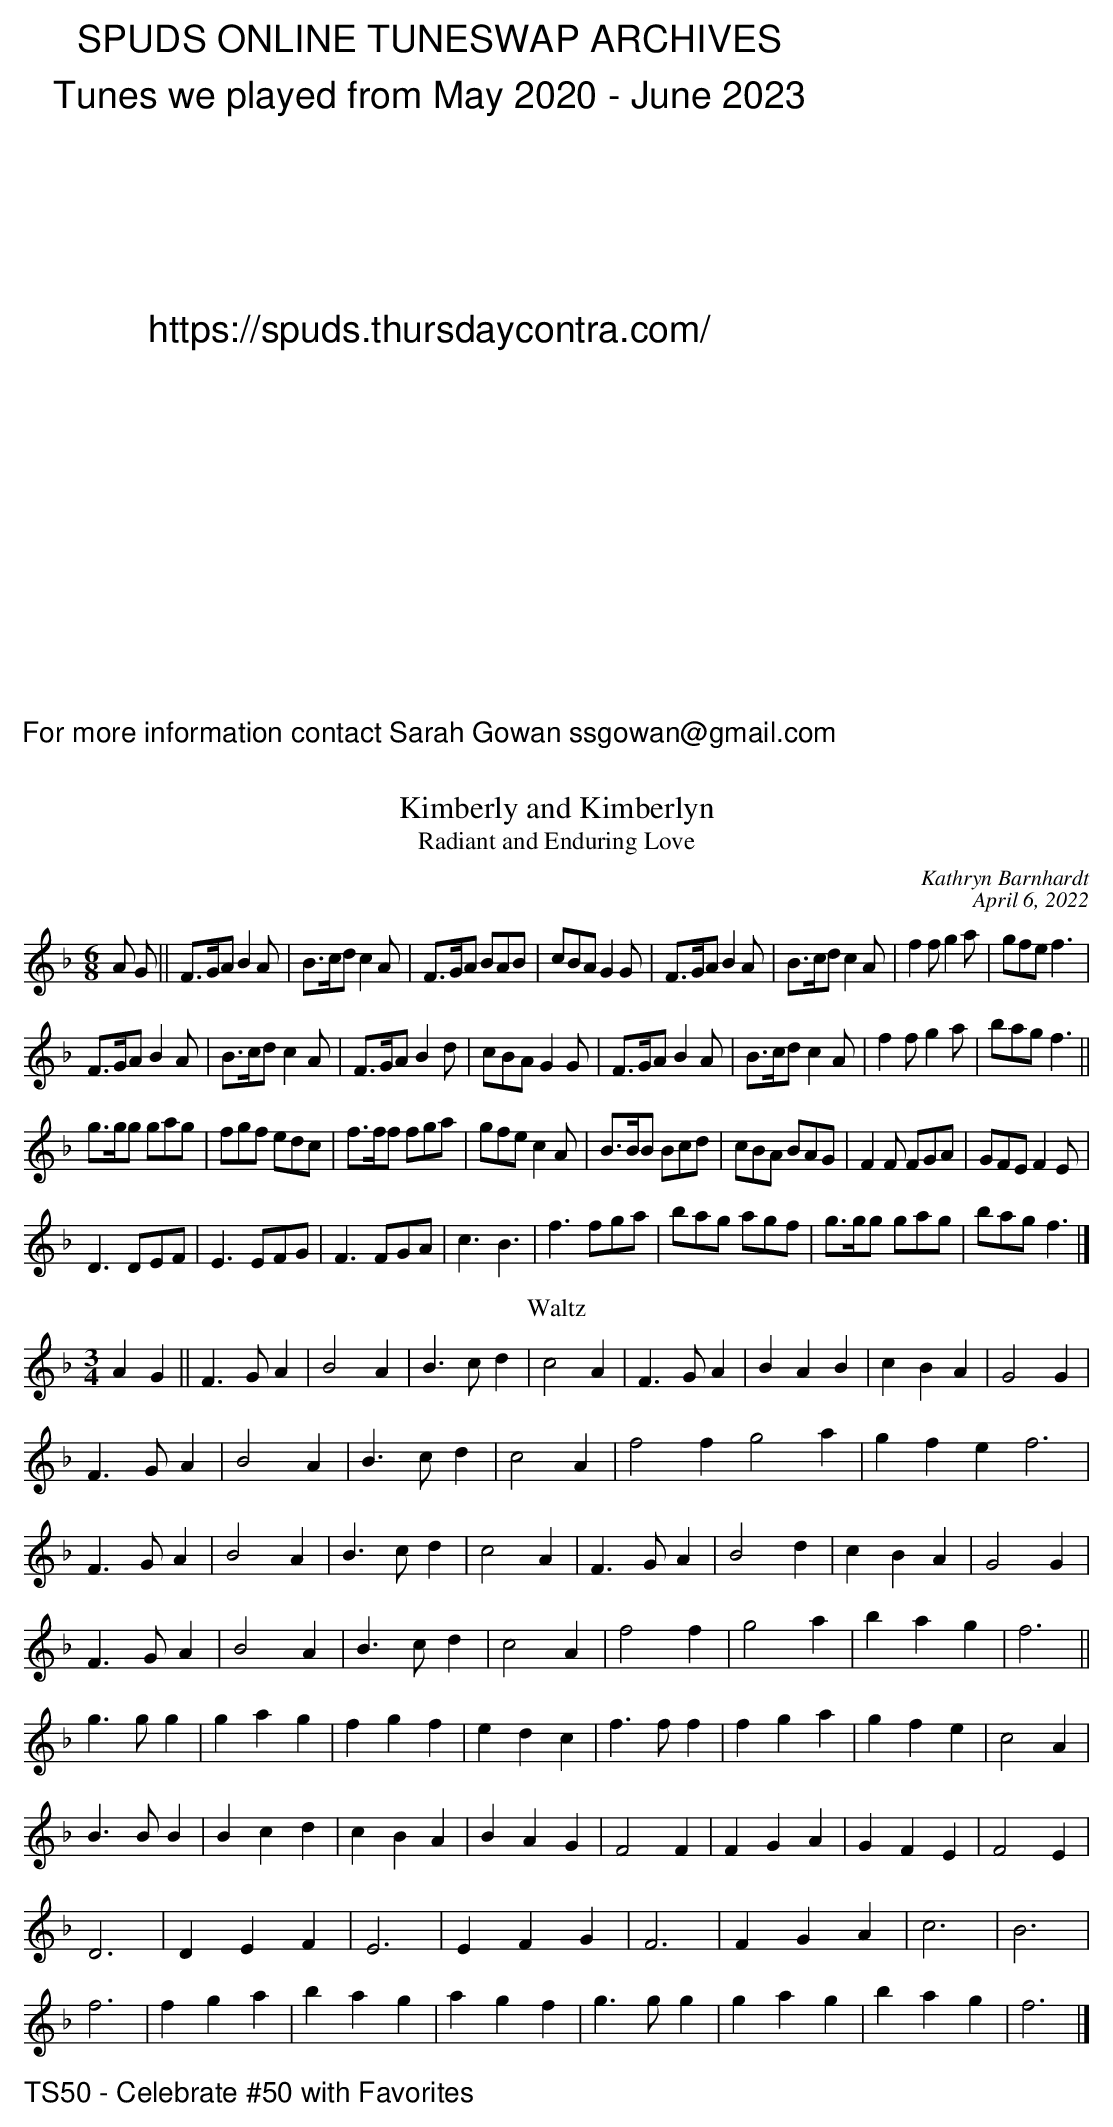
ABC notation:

X:1
T: Kimberly and Kimberlyn
T: Radiant and Enduring Love
C: Kathryn Barnhardt
C: April 6, 2022
M: 6/8
L: 1/8
K:F
A G||F>GA B2 A|B>cd c2A|F>GA BAB|cBA G2G|F>GA B2 A|B>cd c2A|f2f g2a |gfe f3|
F>GA B2 A|B>cd c2A|F>GA B2d|cBA G2G|F>GA B2 A|B>cd c2A|f2f g2a |bag f3||
g>gg gag|fgf edc|f>ff fga|gfe c2A|B>BB Bcd|cBA BAG|F2F FGA|GFE F2E|
D3 DEF|E3EFG|F3FGA|c3B3|f3fga|bag agf|g>gg gag|bag f3|]
T: Waltz
M: 3/4
L: 1/4
K:F
A G||F>GA|B2 A|B>cd|c2A|F>GA |BAB|cBA |G2G|
F>GA|B2 A|B>cd |c2A|f2f g2a|gfe f3|
F>GA|B2 A|B>cd |c2A|F>GA|B2d|cBA|G2G|
F>GA|B2 A|B>cd |c2A|f2f|g2a|bag|f3||
g>gg|gag|fgf|edc|f>ff|fga|gfe|c2A|
B>BB|Bcd|cBA|BAG|F2F|FGA|GFE|F2E|
D3|DEF|E3|EFG|F3|FGA|c3|B3|
f3|fga|bag|agf|g>gg|gag|bag|f3|]
